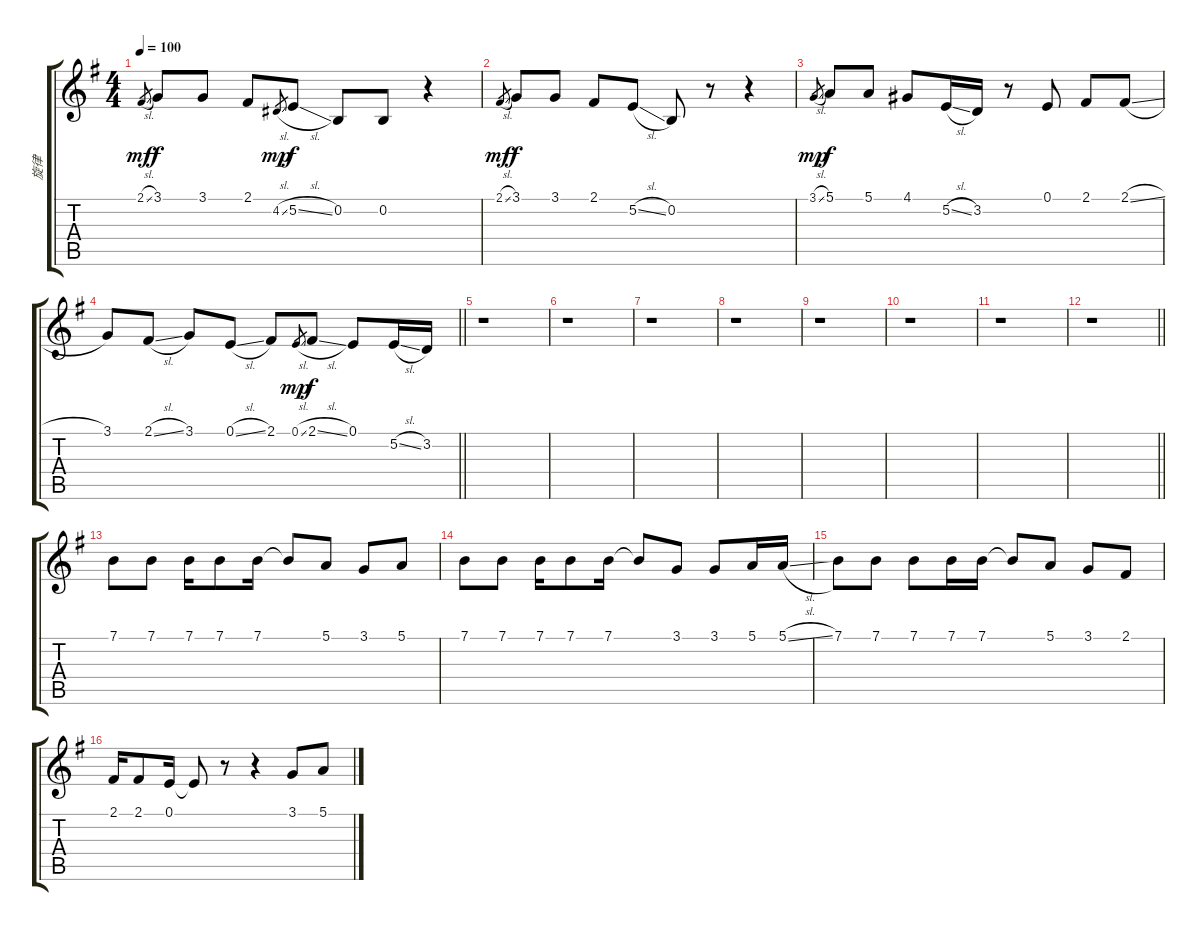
\track ("旋律" "旋律") {instrument tuba}
\staff {score tabs}
\tuning (E4 B3 G3 D3 A2 E2) {hide}
\ts (4 4)
\tempo 100
\clef g2
\ks eminor
2.1{sl}.8{gr dy mf} 3.1.8{dy f} 3.1.8 2.1.8 4.2{sl}.8{gr dy mp} 5.2{sl}.8{dy f} 0.2.8 0.2.8 r.4{txt ""} |
2.1{sl}.8{gr dy mf} 3.1.8{dy f} 3.1.8 2.1.8 5.2{sl}.8 0.2.8 r.8 r.4 |
3.1{sl}.8{gr dy mp} 5.1.8{dy f} 5.1.8 4.1.8 5.2{sl}.16 3.2.16 r.8 0.1.8 2.1.8 2.1{sl}.8 |
\barLineRight lightlight
3.1.8 2.1{sl}.8 3.1.8 0.1{sl}.8 2.1.8 0.1{sl}.8{gr dy mp} 2.1{sl}.8{dy f} 0.1.8 5.2{sl}.16 3.2.16 |
r.1 |
r.1 |
r.1 |
r.1 |
r.1 |
r.1 |
r.1 |
\barLineRight lightlight
r.1 |
7.1.8 7.1.8 7.1.16 7.1.8 7.1.16 7.1{t}.8 5.1.8 3.1.8 5.1.8 |
7.1.8 7.1.8 7.1.16 7.1.8 7.1.16 7.1{t}.8 3.1.8 3.1.8 5.1.16 5.1{sl}.16 |
7.1.8 7.1.8 7.1.8 7.1.16 7.1.16 7.1{t}.8 5.1.8 3.1.8 2.1.8 |
2.1.16 2.1.8 0.1.16 0.1{t}.8 r.8 r.4 3.1.8 5.1.8
